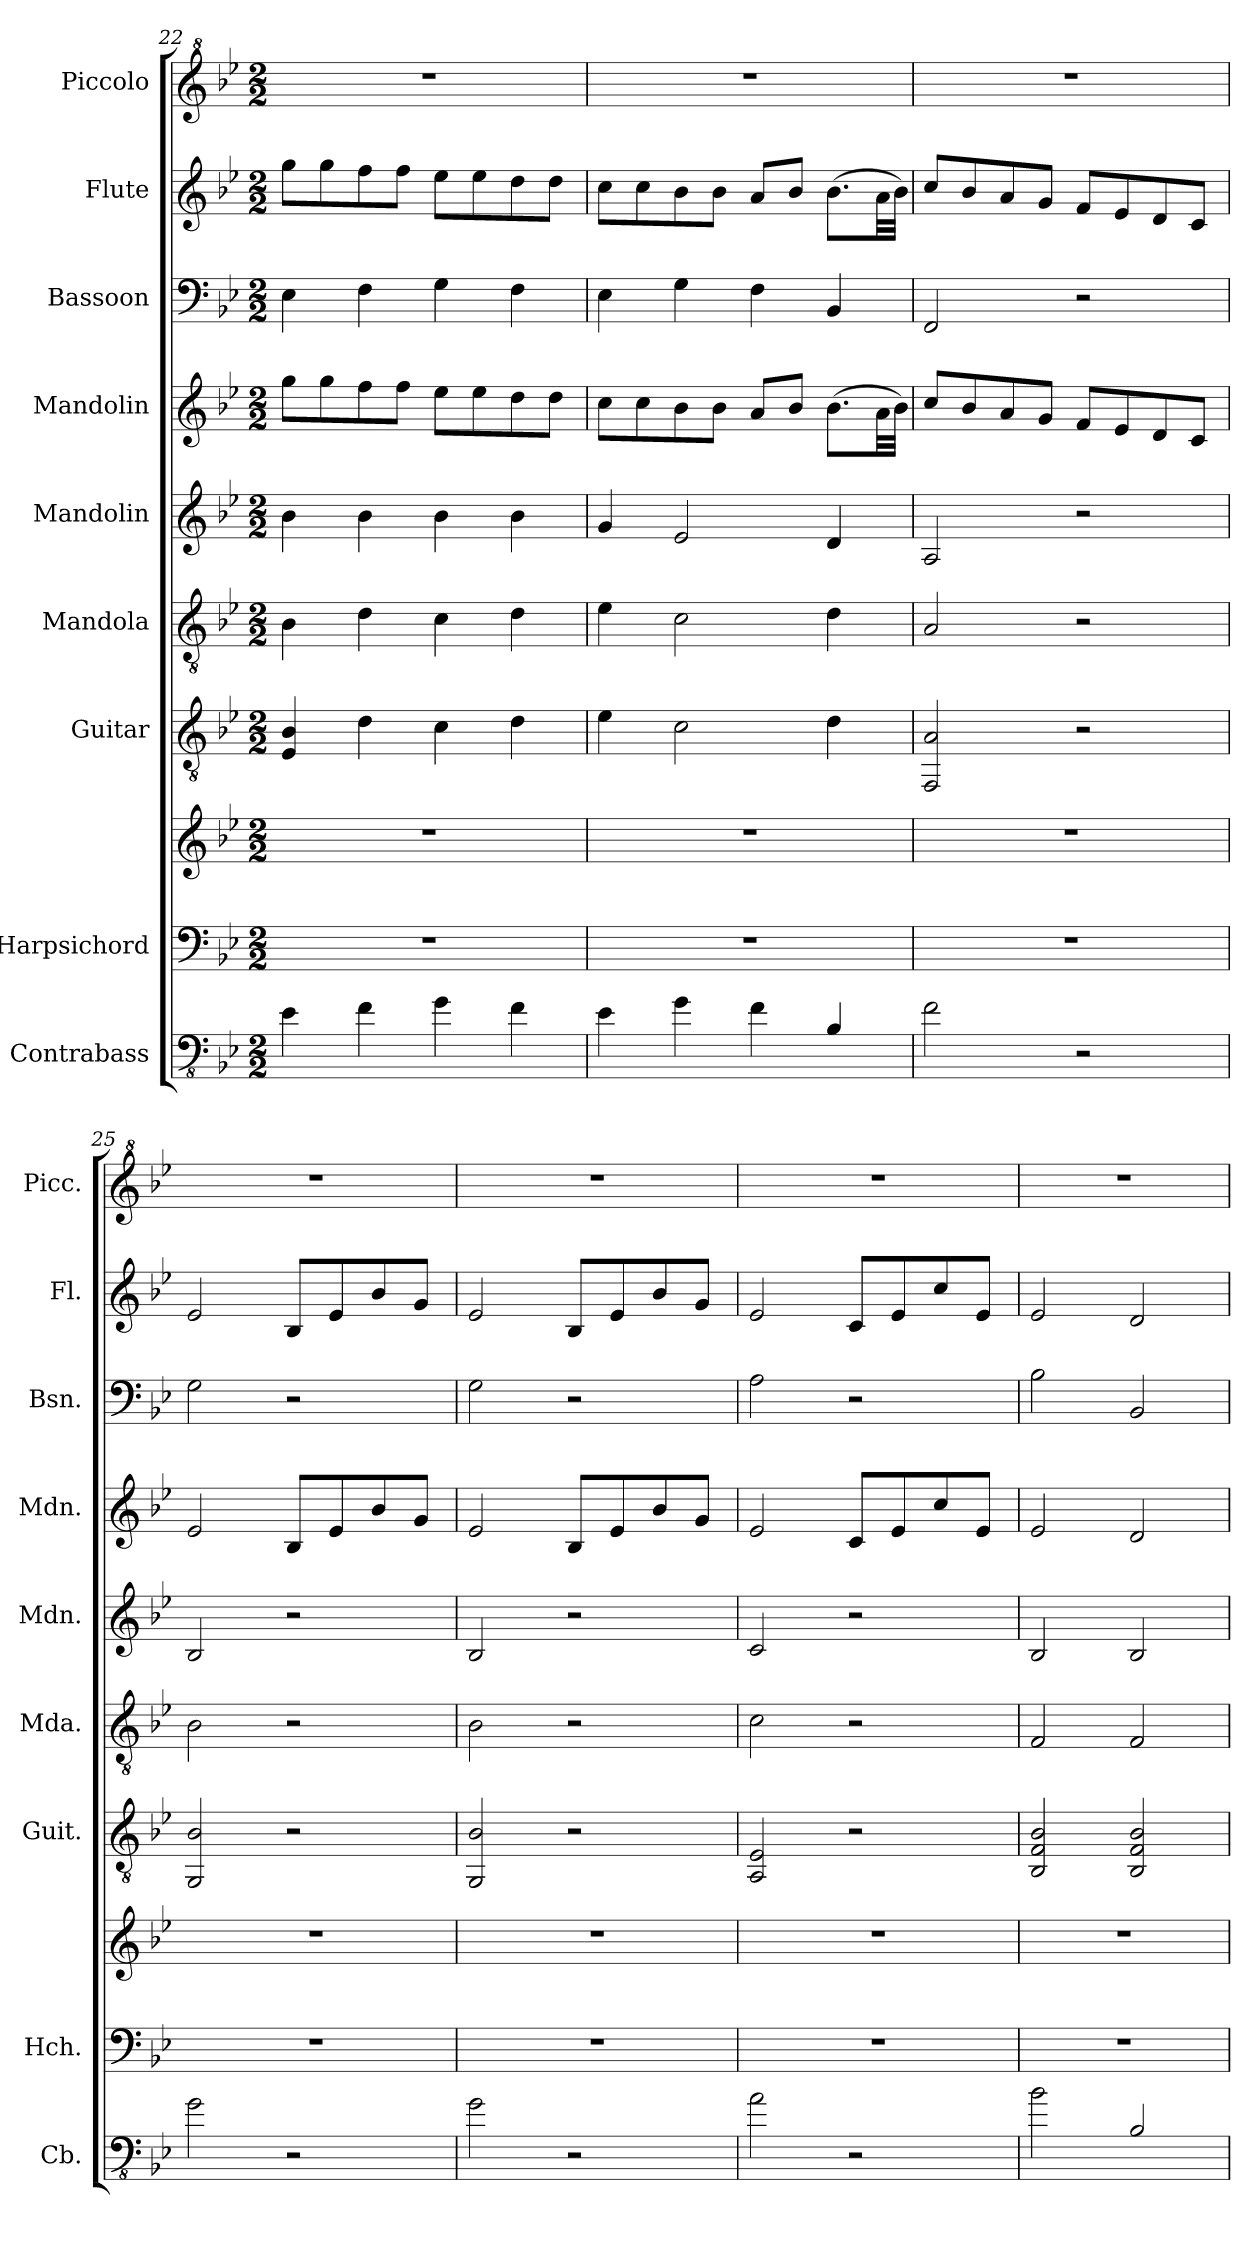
**kern	**kern	**kern	**kern	**kern	**kern	**kern	**kern	**kern	**kern
*part9	*part8	*part8	*part7	*part6	*part5	*part4	*part3	*part2	*part1
*staff10	*staff9	*staff8	*staff7	*staff6	*staff5	*staff4	*staff3	*staff2	*staff1
*I"Contrabass	*I"Harpsichord	*	*I"Guitar	*I"Mandola	*I"Mandolin	*I"Mandolin	*I"Bassoon	*I"Flute	*I"Piccolo
*I'Cb.	*I'Hch.	*	*I'Guit.	*I'Mda.	*I'Mdn.	*I'Mdn.	*I'Bsn.	*I'Fl.	*I'Picc.
*clefFv4	*clefF4	*clefG2	*clefGv2	*clefGv2	*clefG2	*clefG2	*clefF4	*clefG2	*clefG^2
*ITrd7c12	*	*	*	*	*	*	*	*	*ITrd-7c-12
*k[b-e-]	*k[b-e-]	*k[b-e-]	*k[b-e-]	*k[b-e-]	*k[b-e-]	*k[b-e-]	*k[b-e-]	*k[b-e-]	*k[b-e-]
*B-:	*B-:	*B-:	*B-:	*B-:	*B-:	*B-:	*B-:	*B-:	*B-:
*M2/2	*M2/2	*M2/2	*M2/2	*M2/2	*M2/2	*M2/2	*M2/2	*M2/2	*M2/2
=22	=22	=22	=22	=22	=22	=22	=22	=22	=22
4EE-\	1r	1r	4E-/ 4B-/	4B-\	4b-\	8gg\L	4E-\	8gg\L	1r
.	.	.	.	.	.	8gg\	.	8gg\	.
4FF\	.	.	4d\	4d\	4b-\	8ff\	4F\	8ff\	.
.	.	.	.	.	.	8ff\J	.	8ff\J	.
4GG\	.	.	4c\	4c\	4b-\	8ee-\L	4G\	8ee-\L	.
.	.	.	.	.	.	8ee-\	.	8ee-\	.
4FF\	.	.	4d\	4d\	4b-\	8dd\	4F\	8dd\	.
.	.	.	.	.	.	8dd\J	.	8dd\J	.
=23	=23	=23	=23	=23	=23	=23	=23	=23	=23
4EE-\	1r	1r	4e-\	4e-\	4g/	8cc\L	4E-\	8cc\L	1r
.	.	.	.	.	.	8cc\	.	8cc\	.
4GG\	.	.	2c\	2c\	2e-/	8b-\	4G\	8b-\	.
.	.	.	.	.	.	8b-\J	.	8b-\J	.
4FF\	.	.	.	.	.	8a/L	4F\	8a/L	.
.	.	.	.	.	.	8b-/J	.	8b-/J	.
4BBB-/	.	.	4d\	4d\	4d/	(8.b-\L	4BB-/	(8.b-\L	.
.	.	.	.	.	.	32a\LL	.	32a\LL	.
.	.	.	.	.	.	32b-\JJJ)	.	32b-\JJJ)	.
=24	=24	=24	=24	=24	=24	=24	=24	=24	=24
2FF\	1r	1r	2FF/ 2A/	2A/	2A/	8cc/L	2FF/	8cc/L	1r
.	.	.	.	.	.	8b-/	.	8b-/	.
.	.	.	.	.	.	8a/	.	8a/	.
.	.	.	.	.	.	8g/J	.	8g/J	.
2r	.	.	2r	2r	2r	8f/L	2r	8f/L	.
.	.	.	.	.	.	8e-/	.	8e-/	.
.	.	.	.	.	.	8d/	.	8d/	.
.	.	.	.	.	.	8c/J	.	8c/J	.
=25	=25	=25	=25	=25	=25	=25	=25	=25	=25
2GG\	1r	1r	2GG/ 2B-/	2B-\	2B-/	2e-/	2G\	2e-/	1r
2r	.	.	2r	2r	2r	8B-/L	2r	8B-/L	.
.	.	.	.	.	.	8e-/	.	8e-/	.
.	.	.	.	.	.	8b-/	.	8b-/	.
.	.	.	.	.	.	8g/J	.	8g/J	.
!!LO:PB:g=z
=26	=26	=26	=26	=26	=26	=26	=26	=26	=26
2GG\	1r	1r	2GG/ 2B-/	2B-\	2B-/	2e-/	2G\	2e-/	1r
2r	.	.	2r	2r	2r	8B-/L	2r	8B-/L	.
.	.	.	.	.	.	8e-/	.	8e-/	.
.	.	.	.	.	.	8b-/	.	8b-/	.
.	.	.	.	.	.	8g/J	.	8g/J	.
=27	=27	=27	=27	=27	=27	=27	=27	=27	=27
2AA\	1r	1r	2AA/ 2E-/	2c\	2c/	2e-/	2A\	2e-/	1r
2r	.	.	2r	2r	2r	8c/L	2r	8c/L	.
.	.	.	.	.	.	8e-/	.	8e-/	.
.	.	.	.	.	.	8cc/	.	8cc/	.
.	.	.	.	.	.	8e-/J	.	8e-/J	.
=28	=28	=28	=28	=28	=28	=28	=28	=28	=28
2BB-\	1r	1r	2BB-/ 2F/ 2B-/	2F/	2B-/	2e-/	2B-\	2e-/	1r
2BBB-/	.	.	2BB-/ 2F/ 2B-/	2F/	2B-/	2d/	2BB-/	2d/	.
=	=	=	=	=	=	=	=	=	=
*-	*-	*-	*-	*-	*-	*-	*-	*-	*-
